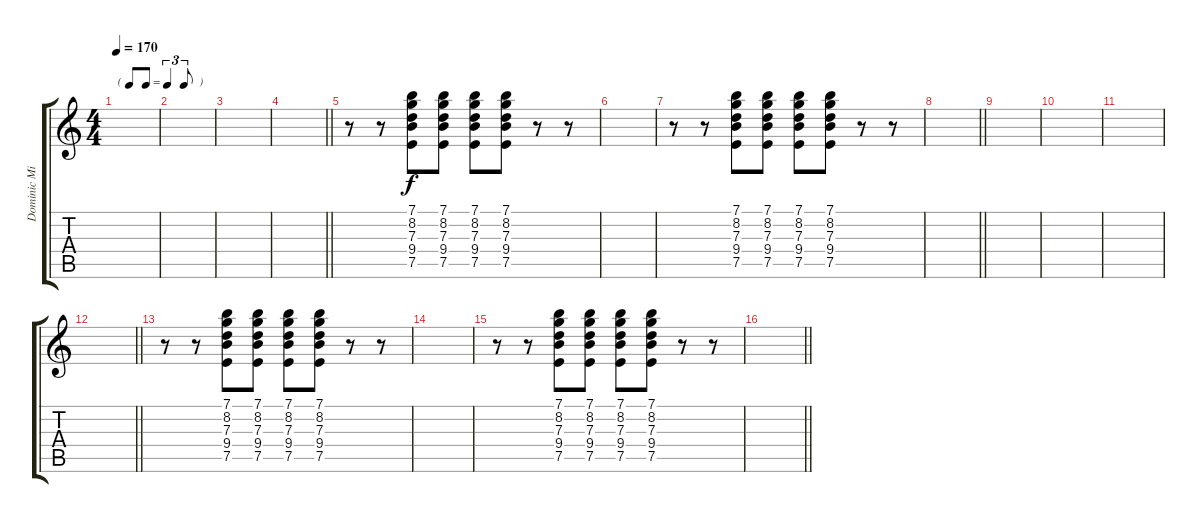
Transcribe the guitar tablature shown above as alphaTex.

\track ("Dominic Miller" "Dominic Mi") {instrument electricguitarclean}
\staff {score tabs}
\tuning (E4 B3 G3 D3 A2 E2) {hide}
\ts (4 4)
\tf triplet8th
\tempo 170
\clef g2
\ks c
|
|
|
\barLineRight lightlight
|
r.8 r.8 (7.1 8.2 7.3 9.4 7.5).8{instrument electricguitarclean} (7.1 8.2 7.3 9.4 7.5).8 (7.1 8.2 7.3 9.4 7.5).8 (7.1 8.2 7.3 9.4 7.5).8 r.8 r.8 |
|
r.8 r.8 (7.1 8.2 7.3 9.4 7.5).8{instrument electricguitarclean} (7.1 8.2 7.3 9.4 7.5).8 (7.1 8.2 7.3 9.4 7.5).8 (7.1 8.2 7.3 9.4 7.5).8 r.8 r.8 |
\barLineRight lightlight
|
|
|
|
\barLineRight lightlight
|
r.8 r.8 (7.1 8.2 7.3 9.4 7.5).8{volume 12 instrument electricguitarclean} (7.1 8.2 7.3 9.4 7.5).8 (7.1 8.2 7.3 9.4 7.5).8 (7.1 8.2 7.3 9.4 7.5).8 r.8 r.8 |
|
r.8 r.8 (7.1 8.2 7.3 9.4 7.5).8{instrument electricguitarclean} (7.1 8.2 7.3 9.4 7.5).8 (7.1 8.2 7.3 9.4 7.5).8 (7.1 8.2 7.3 9.4 7.5).8 r.8 r.8 |
\barLineRight lightlight
